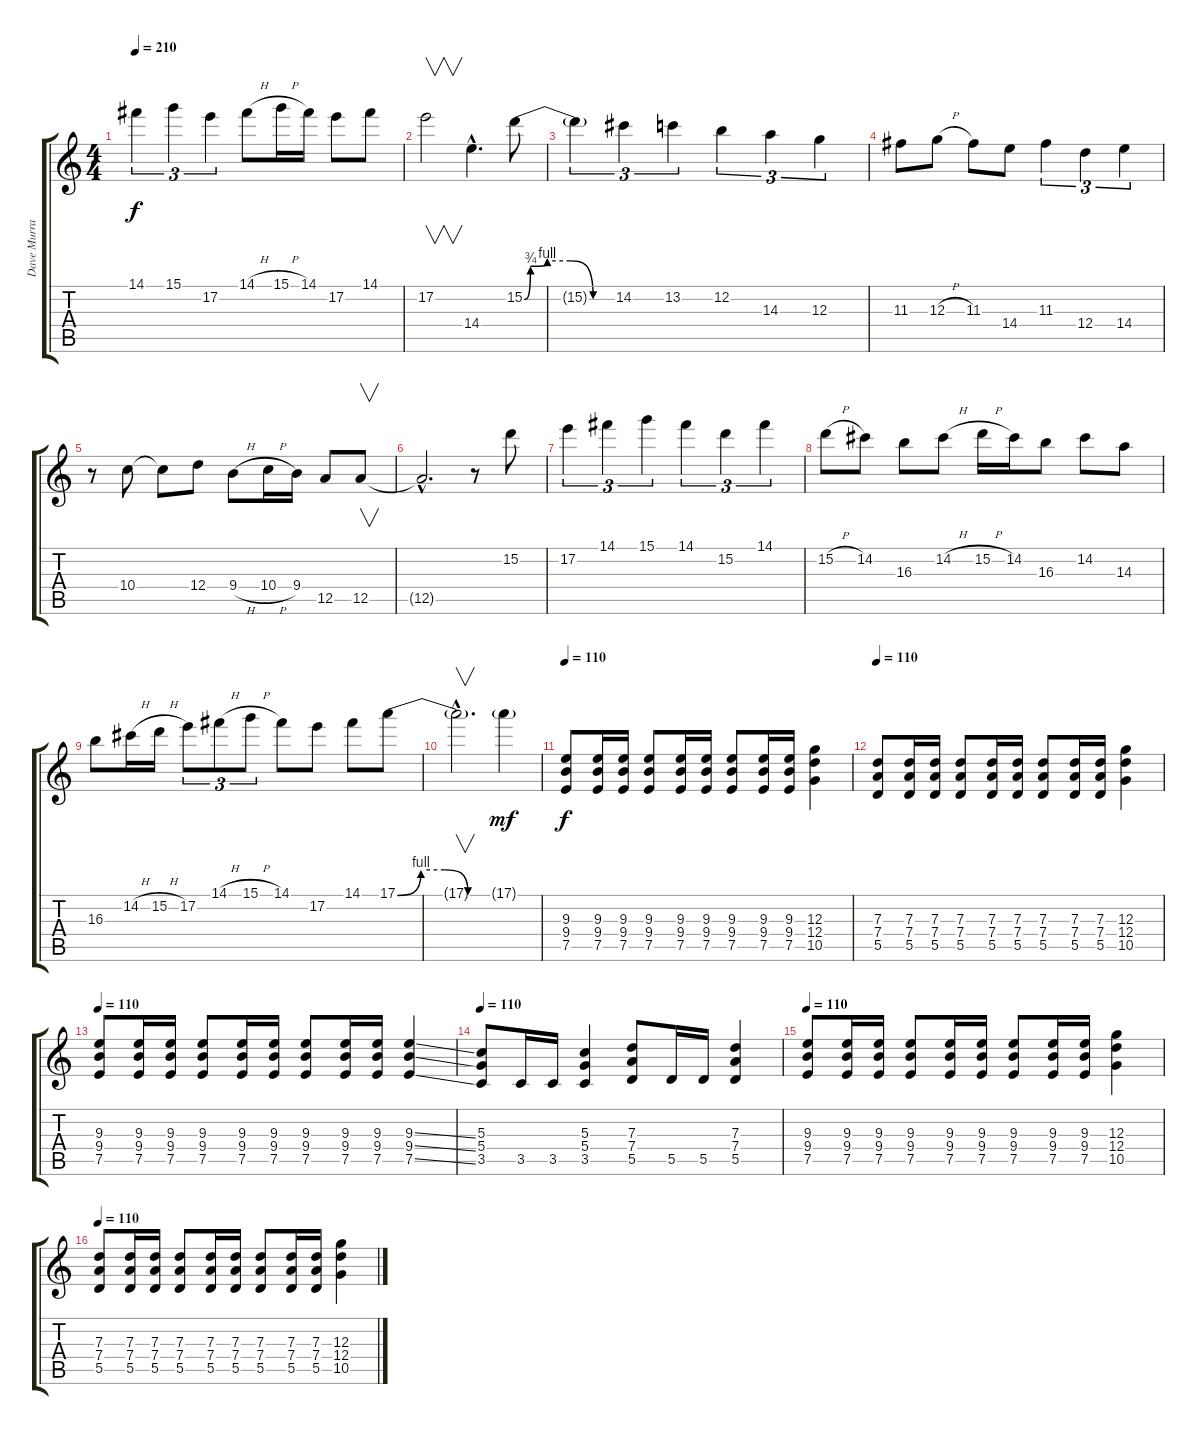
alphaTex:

\track ("Dave Murray" "Dave Murra") {instrument distortionguitar}
\staff {score tabs}
\tuning (E4 B3 G3 D3 A2 E2) {hide}
\ts (4 4)
\tempo 210
\clef g2
\ks c
14.1.4{tu (3 2) dy f} 15.1.4{tu (3 2)} 17.2.4{tu (3 2)} 14.1{h}.8 15.1{h}.16 14.1.16 17.2.8 14.1.8 |
17.2.2{v} 14.4{hac}.4{d} 15.2{be (custom 0 0 4 3 15 4 30 4 45 0 60 0)}.8 |
15.2{t}.4{tu (3 2)} 14.2.4{tu (3 2)} 13.2.4{tu (3 2)} 12.2.4{tu (3 2)} 14.3.4{tu (3 2)} 12.3.4{tu (3 2)} |
11.3.8 12.3{h}.8 11.3.8 14.4.8 11.3.4{tu (3 2)} 12.4.4{tu (3 2)} 14.4.4{tu (3 2)} |
r.8 10.4.8 10.4{t}.8 12.4.8 9.4{h}.8 10.4{h}.16 9.4.16 12.5.8 12.5.8{v} |
12.5{hac t}.2{d} r.8 15.2.8 |
17.2.4{tu (3 2)} 14.1.4{tu (3 2)} 15.1.4{tu (3 2)} 14.1.4{tu (3 2)} 15.2.4{tu (3 2)} 14.1.4{tu (3 2)} |
15.2{h}.8 14.2.8 16.3.8 14.2{h}.8 15.2{h}.16 14.2.16 16.3.8 14.2.8 14.3.8 |
16.3.8 14.2{h}.16 15.2{h}.16 17.2.8{tu (3 2)} 14.1{h}.8{tu (3 2)} 15.1{h}.8{tu (3 2)} 14.1.8 17.2.8 14.1.8 17.1{be (custom 0 0 15 4 30 4 45 0 60 0)}.8 |
17.1{hac t}.2{v d} 17.1{g}.4{dy mf} |
\tempo 105
\tempo 110
(9.3 9.4 7.5).8{dy f volume 9} (9.3 9.4 7.5).16 (9.3 9.4 7.5).16 (9.3 9.4 7.5).8 (9.3 9.4 7.5).16 (9.3 9.4 7.5).16 (9.3 9.4 7.5).8 (9.3 9.4 7.5).16 (9.3 9.4 7.5).16 (12.3 12.4 10.5).4 |
\tempo 110
(7.3 7.4 5.5).8 (7.3 7.4 5.5).16 (7.3 7.4 5.5).16 (7.3 7.4 5.5).8 (7.3 7.4 5.5).16 (7.3 7.4 5.5).16 (7.3 7.4 5.5).8 (7.3 7.4 5.5).16 (7.3 7.4 5.5).16 (12.3 12.4 10.5).4 |
\tempo 110
(9.3 9.4 7.5).8{volume 10} (9.3 9.4 7.5).16 (9.3 9.4 7.5).16 (9.3 9.4 7.5).8 (9.3 9.4 7.5).16 (9.3 9.4 7.5).16 (9.3 9.4 7.5).8 (9.3 9.4 7.5).16 (9.3 9.4 7.5).16 (9.3{ss} 9.4{ss} 7.5{ss}).4 |
\tempo 110
(5.3 5.4 3.5).8{volume 10} 3.5.16 3.5.16 (5.3 5.4 3.5).4 (7.3 7.4 5.5).8 5.5.16 5.5.16 (7.3 7.4 5.5).4 |
\tempo 110
(9.3 9.4 7.5).8 (9.3 9.4 7.5).16 (9.3 9.4 7.5).16 (9.3 9.4 7.5).8 (9.3 9.4 7.5).16 (9.3 9.4 7.5).16 (9.3 9.4 7.5).8 (9.3 9.4 7.5).16 (9.3 9.4 7.5).16 (12.3 12.4 10.5).4 |
\tempo 110
(7.3 7.4 5.5).8{volume 10} (7.3 7.4 5.5).16 (7.3 7.4 5.5).16 (7.3 7.4 5.5).8 (7.3 7.4 5.5).16 (7.3 7.4 5.5).16 (7.3 7.4 5.5).8 (7.3 7.4 5.5).16 (7.3 7.4 5.5).16 (12.3 12.4 10.5).4
